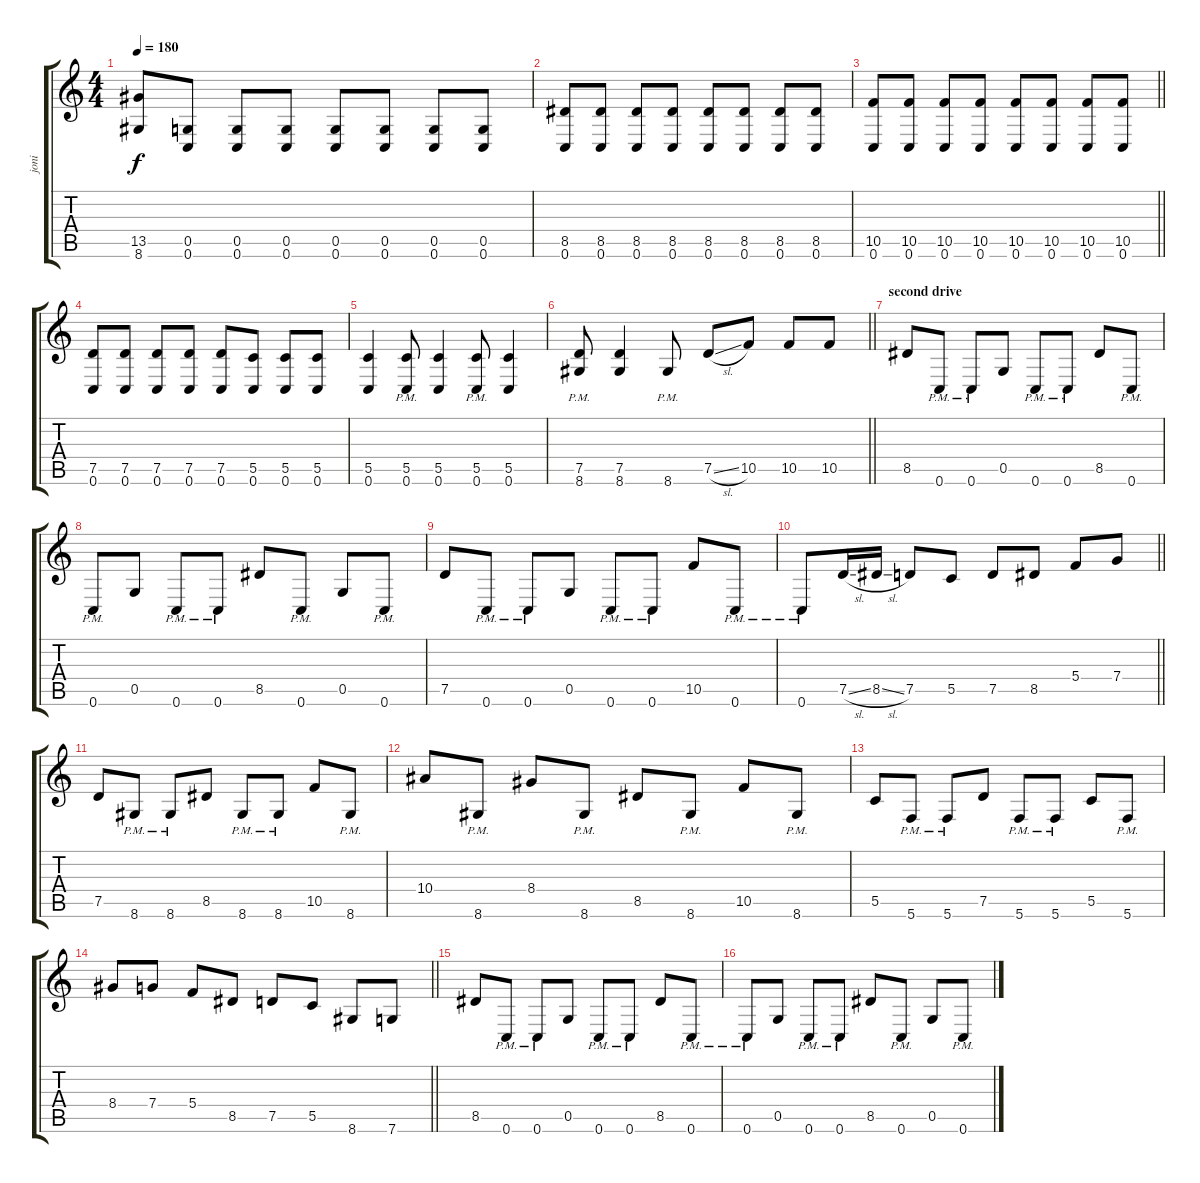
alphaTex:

\track ("joni" "joni") {instrument distortionguitar}
\staff {score tabs}
\tuning (D4 A3 F3 C3 G2 C2) {hide}
\ts (4 4)
\tempo 180
\clef g2
\ks c
(13.5 8.6).8{dy f} (0.5 0.6).8 (0.5 0.6).8 (0.5 0.6).8 (0.5 0.6).8 (0.5 0.6).8 (0.5 0.6).8 (0.5 0.6).8 |
(8.5 0.6).8 (8.5 0.6).8 (8.5 0.6).8 (8.5 0.6).8 (8.5 0.6).8 (8.5 0.6).8 (8.5 0.6).8 (8.5 0.6).8 |
\barLineRight lightlight
(10.5 0.6).8 (10.5 0.6).8 (10.5 0.6).8 (10.5 0.6).8 (10.5 0.6).8 (10.5 0.6).8 (10.5 0.6).8 (10.5 0.6).8 |
(7.5 0.6).8 (7.5 0.6).8 (7.5 0.6).8 (7.5 0.6).8 (7.5 0.6).8 (5.5 0.6).8 (5.5 0.6).8 (5.5 0.6).8 |
(5.5 0.6).4 (5.5 0.6{pm}).8 (5.5 0.6).4 (5.5 0.6{pm}).8 (5.5 0.6).4 |
\barLineRight lightlight
(7.5 8.6{pm}).8 (7.5 8.6).4 8.6{pm}.8 7.5{sl}.8 10.5.8 10.5.8 10.5.8 |
\section ("" "second drive")
8.5.8 0.6{pm}.8 0.6{pm}.8 0.5.8 0.6{pm}.8 0.6{pm}.8 8.5.8 0.6{pm}.8 |
0.6{pm}.8 0.5.8 0.6{pm}.8 0.6{pm}.8 8.5.8 0.6{pm}.8 0.5.8 0.6{pm}.8 |
7.5.8 0.6{pm}.8 0.6{pm}.8 0.5.8 0.6{pm}.8 0.6{pm}.8 10.5.8 0.6{pm}.8 |
\barLineRight lightlight
0.6{pm}.8 7.5{sl}.16 8.5{sl}.16 7.5.8 5.5.8 7.5.8 8.5.8 5.4.8 7.4.8 |
7.5.8 8.6{pm}.8 8.6{pm}.8 8.5.8 8.6{pm}.8 8.6{pm}.8 10.5.8 8.6{pm}.8 |
10.4.8 8.6{pm}.8 8.4.8 8.6{pm}.8 8.5.8 8.6{pm}.8 10.5.8 8.6{pm}.8 |
5.5.8 5.6{pm}.8 5.6{pm}.8 7.5.8 5.6{pm}.8 5.6{pm}.8 5.5.8 5.6{pm}.8 |
\barLineRight lightlight
8.4.8 7.4.8 5.4.8 8.5.8 7.5.8 5.5.8 8.6.8 7.6.8 |
8.5.8 0.6{pm}.8 0.6{pm}.8 0.5.8 0.6{pm}.8 0.6{pm}.8 8.5.8 0.6{pm}.8 |
0.6{pm}.8 0.5.8 0.6{pm}.8 0.6{pm}.8 8.5.8 0.6{pm}.8 0.5.8 0.6{pm}.8
